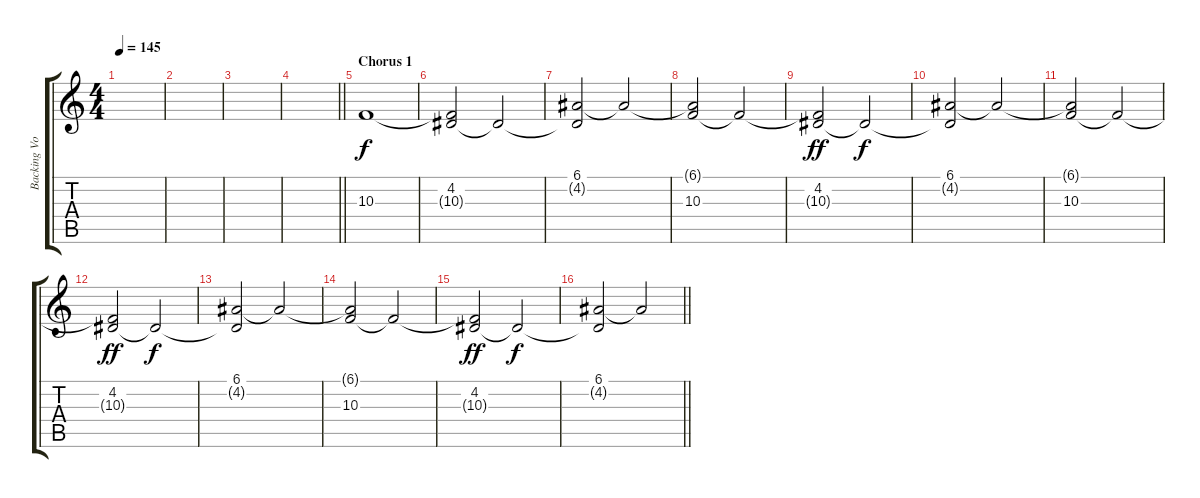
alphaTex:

\track ("Backing Vocals" "Backing Vo") {instrument churchorgan}
\staff {score tabs}
\tuning (E4 B3 G3 D3 A2 E2) {hide}
\ts (4 4)
\tempo 145
\clef g2
\ks c
|
|
|
\barLineRight lightlight
|
\section ("" "Chorus 1")
10.3.1 |
(4.2 10.3{t}).2 4.2{t}.2 |
(6.1 4.2{t}).2 6.1{t}.2 |
(6.1{t} 10.3).2 10.3{t}.2 |
(4.2 10.3{t}).2{dy ff} 4.2{t}.2{dy f} |
(6.1 4.2{t}).2 6.1{t}.2 |
(6.1{t} 10.3).2 10.3{t}.2 |
(4.2 10.3{t}).2{dy ff} 4.2{t}.2{dy f} |
(6.1 4.2{t}).2 6.1{t}.2 |
(6.1{t} 10.3).2 10.3{t}.2 |
(4.2 10.3{t}).2{dy ff} 4.2{t}.2{dy f} |
\barLineRight lightlight
(6.1 4.2{t}).2 6.1{t}.2
